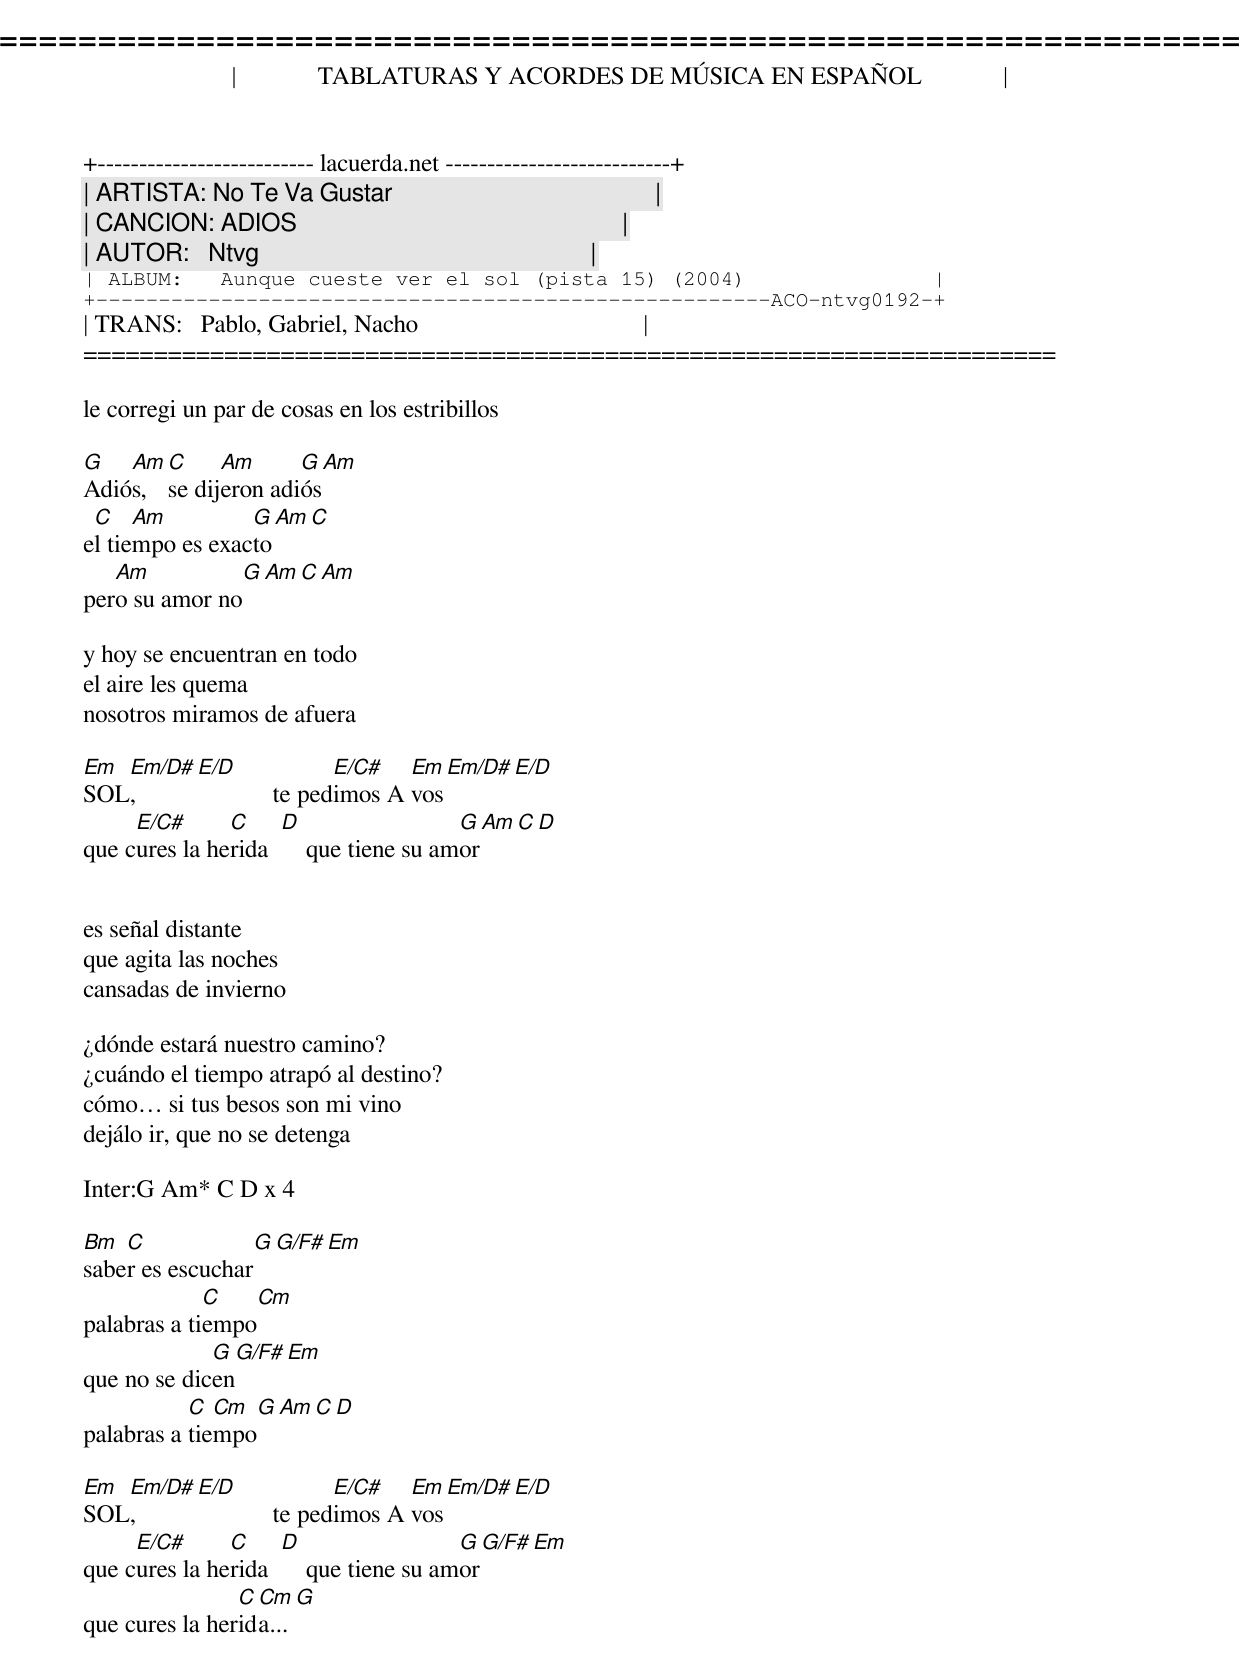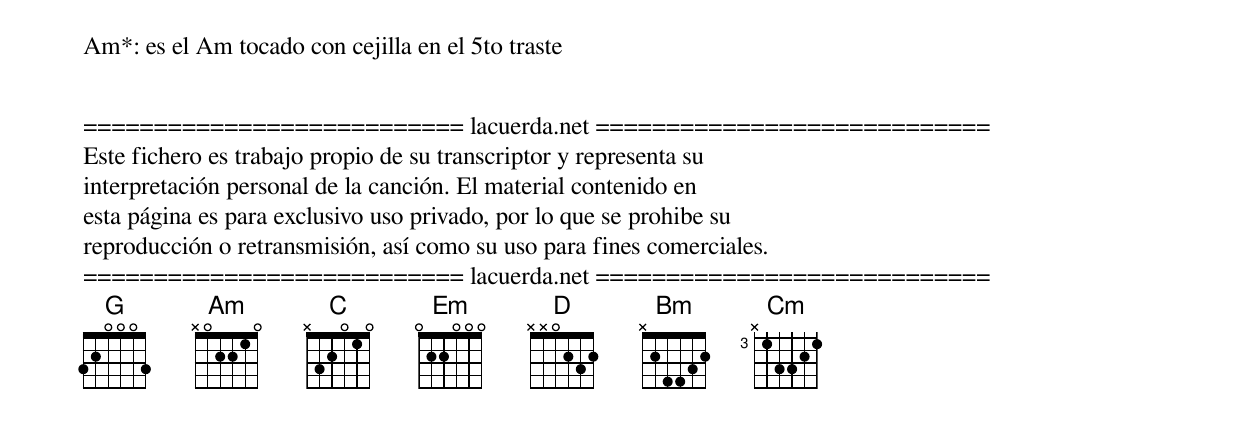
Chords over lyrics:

=====================================================================
|             TABLATURAS Y ACORDES DE MÚSICA EN ESPAÑOL             |
+-------------------------- lacuerda.net ---------------------------+
| ARTISTA: No Te Va Gustar                                          |
| CANCION: ADIOS                                                    |
| AUTOR:   Ntvg                                                     |
| ALBUM:   Aunque cueste ver el sol (pista 15) (2004)               |
+------------------------------------------------------ACO-ntvg0192-+
| TRANS:   Pablo, Gabriel, Nacho                                    |
=====================================================================

le corregi un par de cosas en los estribillos

G   Am C     Am      G  Am
Adiós, se dijeron adiós
 C    Am         G Am  C
el tiempo es exacto
   Am          G Am   C  Am
pero su amor no

y hoy se encuentran en todo
el aire les quema
nosotros miramos de afuera

Em Em/D#  E/D               E/C#   Em Em/D#  E/D
SOL,                  te pedimos A vos
     E/C#      C     D                  G  Am  C  D
que cures la herida      que tiene su amor


es señal distante
que agita las noches
cansadas de invierno

¿dónde estará nuestro camino?
¿cuándo el tiempo atrapó al destino?
cómo si tus besos son mi vino
dejálo ir, que no se detenga

Inter:G Am* C D x 4

Bm  C             G   G/F#  Em
saber es escuchar
             C    Cm
palabras a tiempo
             G   G/F#  Em
que no se dicen
           C  Cm   G Am C D
palabras a tiempo

Em Em/D#  E/D               E/C#   Em Em/D#  E/D
SOL,                  te pedimos A vos
     E/C#      C     D                  G  G/F#  Em
que cures la herida      que tiene su amor
                C Cm   G
que cures la herida...

Am*: es el Am tocado con cejilla en el 5to traste


=========================== lacuerda.net ============================
Este fichero es trabajo propio de su transcriptor y representa su
interpretación personal de la canción. El material contenido en
esta página es para exclusivo uso privado, por lo que se prohibe su
reproducción o retransmisión, así como su uso para fines comerciales.
=========================== lacuerda.net ============================
